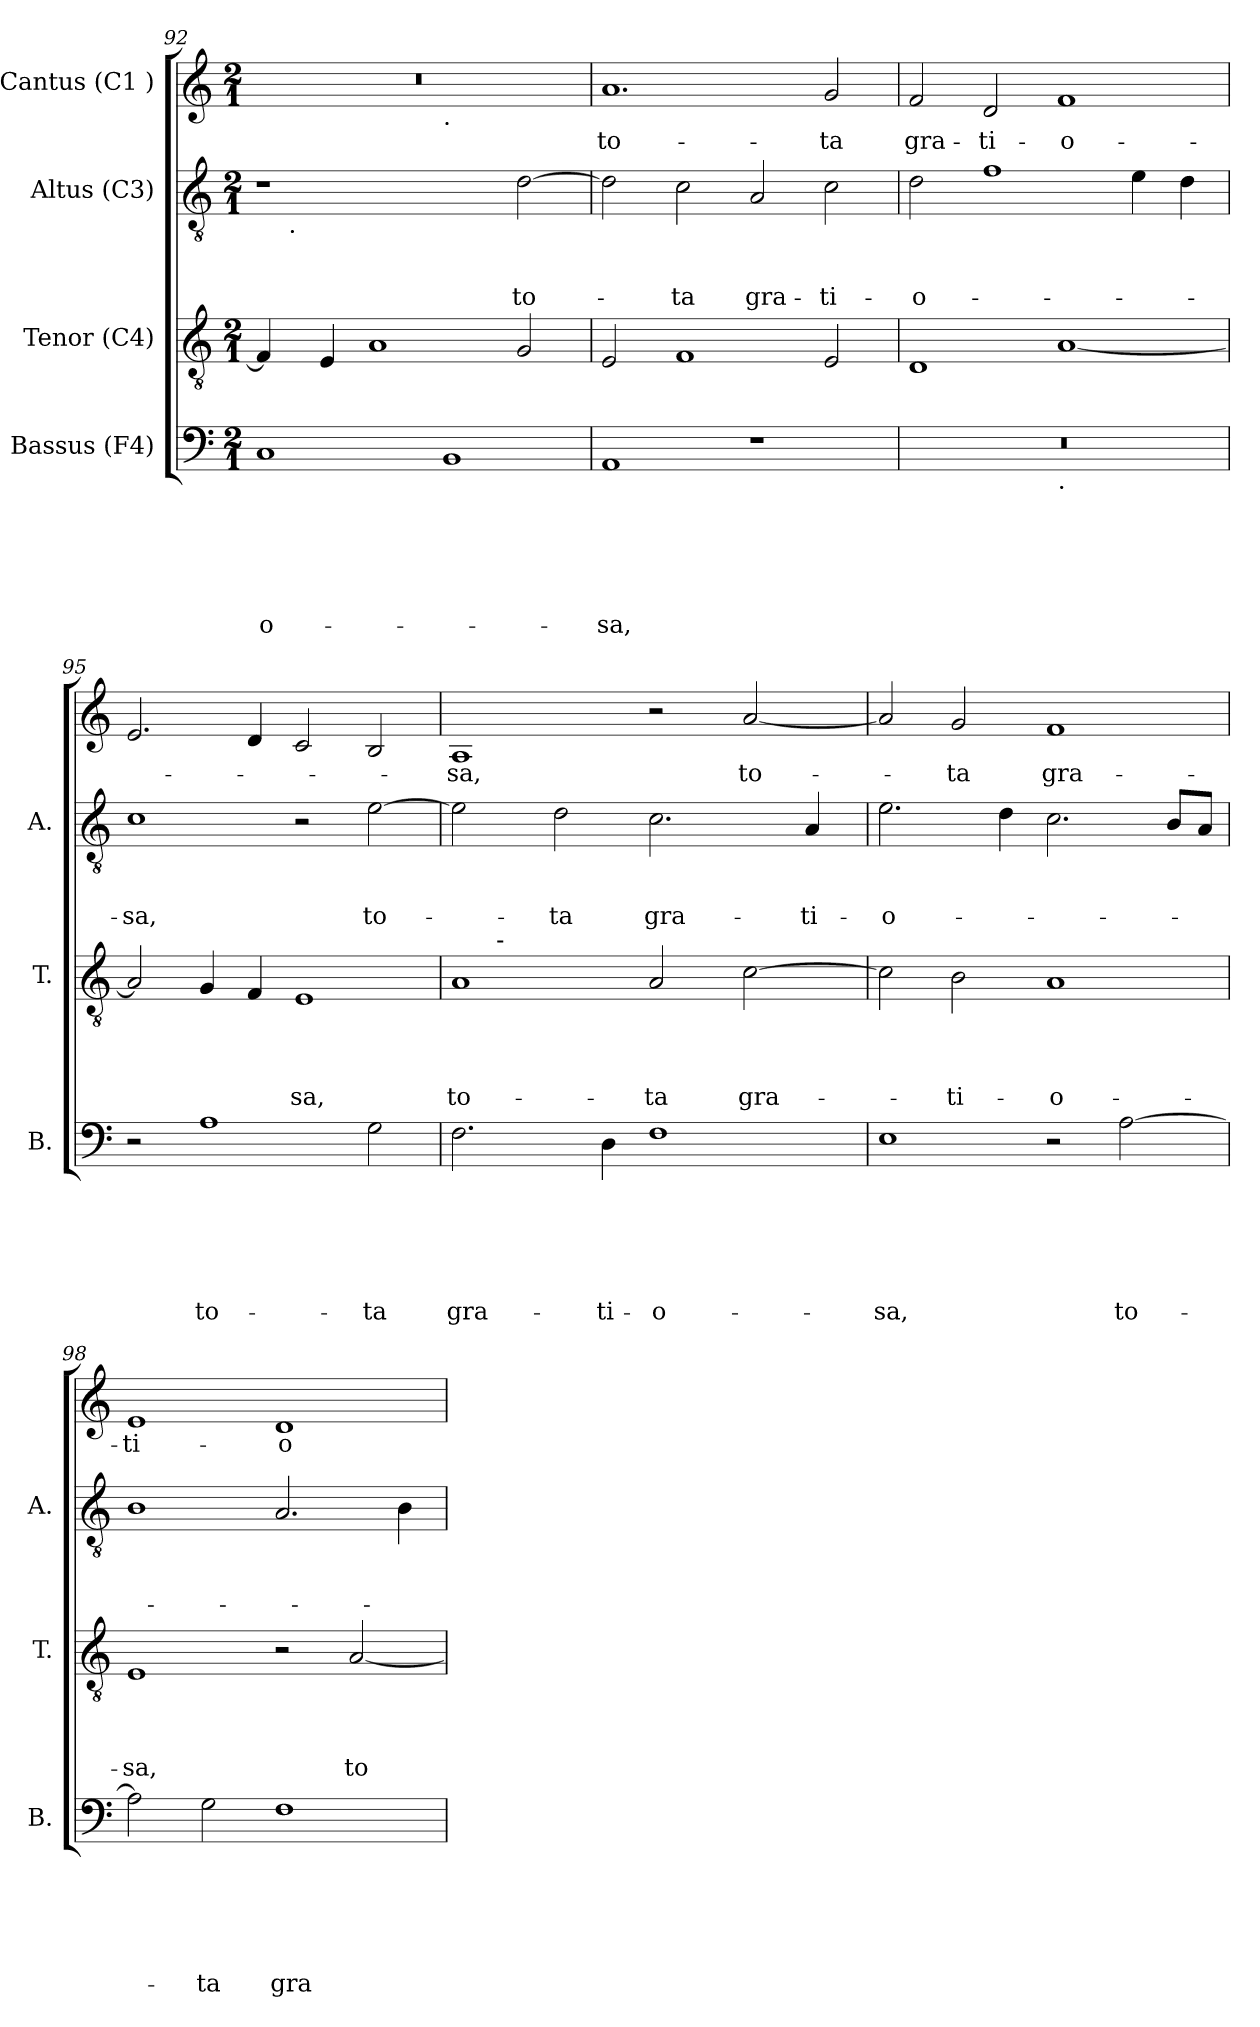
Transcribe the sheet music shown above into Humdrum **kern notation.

**kern	**text	**text	**text	**text	**text	**text	**kern	**text	**text	**text	**text	**kern	**text	**text	**text	**kern	**text
*part4	*part4	*part4	*part4	*part4	*part4	*part4	*part3	*part3	*part3	*part3	*part3	*part2	*part2	*part2	*part2	*part1	*part1
*staff4	*staff4	*staff4	*staff4	*staff4	*staff4	*staff4	*staff3	*staff3	*staff3	*staff3	*staff3	*staff2	*staff2	*staff2	*staff2	*staff1	*staff1
*I"Bassus (F4)	*	*	*	*	*	*	*I"Tenor (C4)	*	*	*	*	*I"Altus (C3)	*	*	*	*I"Cantus (C1 )	*
*I'B.	*	*	*	*	*	*	*I'T.	*	*	*	*	*I'A.	*	*	*	*	*
*clefF4	*	*	*	*	*	*	*clefGv2	*	*	*	*	*clefGv2	*	*	*	*clefG2	*
*k[]	*	*	*	*	*	*	*k[]	*	*	*	*	*k[]	*	*	*	*k[]	*
*C:	*	*	*	*	*	*	*C:	*	*	*	*	*C:	*	*	*	*C:	*
*M2/1	*	*	*	*	*	*	*M2/1	*	*	*	*	*M2/1	*	*	*	*M2/1	*
=92	=92	=92	=92	=92	=92	=92	=92	=92	=92	=92	=92	=92	=92	=92	=92	=92	=92
!	!	!	!	!	!	!LO:LY:b:rj	!	!	!	!	!	!	!	!	!	!	!
*	*	*	*	*	*	*	*	*	*	*	*	*^	*	*	*	*^	*
1C	.	.	.	.	.	-o-	4F/]	.	.	.	.	1r	8ryy	.	.	.	0r	1ryy	.
!	!	!	!	!	!	!	!	!	!	!	!	!	!LO:TX:b:t=.	!	!	!	!	!	!
.	.	.	.	.	.	.	.	.	.	.	.	.	1...ryy	.	.	.	.	.	.
.	.	.	.	.	.	.	4E/	.	.	.	.	.	.	.	.	.	.	.	.
.	.	.	.	.	.	.	1A	.	.	.	.	.	.	.	.	.	.	.	.
!	!	!	!	!	!	!	!	!	!	!	!	!	!	!	!	!	!	!LO:TX:b:t=.	!
1BB	.	.	.	.	.	.	.	.	.	.	.	2ryy	.	.	.	.	.	1ryy	.
!	!	!	!	!	!	!	!	!	!	!	!	!	!	!	!	!LO:LY:b	!	!	!
.	.	.	.	.	.	.	2G/	.	.	.	.	[>2d\	.	.	.	-to-	.	.	.
=93	=93	=93	=93	=93	=93	=93	=93	=93	=93	=93	=93	=93	=93	=93	=93	=93	=93	=93	=93
!	!	!	!	!	!	!LO:LY:b	!	!	!	!	!	!	!	!	!	!	!	!	!LO:LY:b
*	*	*	*	*	*	*	*	*	*	*	*	*v	*v	*	*	*	*	*	*
*	*	*	*	*	*	*	*	*	*	*	*	*	*	*	*	*v	*v	*
1AA	.	.	.	.	.	-sa,	2E/	.	.	.	.	2d\]	.	.	.	1.a	to-
!	!	!	!	!	!	!	!	!	!	!	!	!	!	!	!LO:LY:b	!	!
.	.	.	.	.	.	.	1F	.	.	.	.	2c\	.	.	-ta	.	.
!	!	!	!	!	!	!	!	!	!	!	!	!	!	!	!LO:LY:b	!	!
1r	.	.	.	.	.	.	.	.	.	.	.	2A/	.	.	gra-	.	.
!	!	!	!	!	!	!	!	!	!	!	!	!	!	!	!LO:LY:b	!	!LO:LY:b
.	.	.	.	.	.	.	2E/	.	.	.	.	2c\	.	.	-ti-	2g/	-ta
=94	=94	=94	=94	=94	=94	=94	=94	=94	=94	=94	=94	=94	=94	=94	=94	=94	=94
!	!	!	!	!	!	!	!	!	!	!	!	!	!	!	!LO:LY:b	!	!LO:LY:b
*^	*	*	*	*	*	*	*	*	*	*	*	*	*	*	*	*	*
0r	1ryy	.	.	.	.	.	.	1D	.	.	.	.	2d\	.	.	-o-	2f/	gra-
!	!	!	!	!	!	!	!	!	!	!	!	!	!	!	!	!	!	!LO:LY:b
.	.	.	.	.	.	.	.	.	.	.	.	.	1f	.	.	.	2d/	-ti-
!	!LO:TX:b:t=.	!	!	!	!	!	!	!	!	!	!	!	!	!	!	!	!	!
!	!	!	!	!	!	!	!	!	!	!	!	!	!	!	!	!	!	!LO:LY:b:rj
.	1ryy	.	.	.	.	.	.	[<1A	.	.	.	.	.	.	.	.	1f	-o-
.	.	.	.	.	.	.	.	.	.	.	.	.	4e\	.	.	.	.	.
.	.	.	.	.	.	.	.	.	.	.	.	.	4d\	.	.	.	.	.
=95	=95	=95	=95	=95	=95	=95	=95	=95	=95	=95	=95	=95	=95	=95	=95	=95	=95	=95
!	!	!	!	!	!	!	!	!	!	!	!	!	!	!	!	!LO:LY:b	!	!
*v	*v	*	*	*	*	*	*	*	*	*	*	*	*	*	*	*	*	*
2r	.	.	.	.	.	.	2A/]	.	.	.	.	1c	.	.	-sa,	2.e/	.
!	!	!	!	!	!	!LO:LY:b	!	!	!	!	!	!	!	!	!	!	!
1A	.	.	.	.	.	to-	4G/	.	.	.	.	.	.	.	.	.	.
.	.	.	.	.	.	.	4F/	.	.	.	.	.	.	.	.	4d/	.
!	!	!	!	!	!	!	!	!	!	!	!LO:LY:b	!	!	!	!	!	!
.	.	.	.	.	.	.	1E	.	.	.	-sa,	2r	.	.	.	2c/	.
!	!	!	!	!	!	!LO:LY:b	!	!	!	!	!	!	!	!	!LO:LY:b	!	!
2G\	.	.	.	.	.	-ta	.	.	.	.	.	[<2e\	.	.	to-	2B/	.
!!LO:LB:g=z
=96	=96	=96	=96	=96	=96	=96	=96	=96	=96	=96	=96	=96	=96	=96	=96	=96	=96
!	!	!	!	!	!	!LO:LY:b	!	!	!	!	!LO:LY:b	!	!	!	!	!	!LO:LY:b
*	*	*	*	*	*	*	*^	*	*	*	*	*	*	*	*	*	*
2.F\	.	.	.	.	.	gra-	1A	8ryy	.	.	.	to-	2e\]	.	.	.	1A	-sa,
.	.	.	.	.	.	.	.	32ryy	.	.	.	.	.	.	.	.	.	.
!	!	!	!	!	!	!	!	!LO:TX:a:t=-	!	!	!	!	!	!	!	!	!	!
.	.	.	.	.	.	.	.	1ryy	.	.	.	.	.	.	.	.	.	.
!	!	!	!	!	!	!	!	!	!	!	!	!	!	!	!	!LO:LY:b	!	!
.	.	.	.	.	.	.	.	.	.	.	.	.	2d\	.	.	-ta	.	.
!	!	!	!	!	!	!LO:LY:b	!	!	!	!	!	!	!	!	!	!	!	!
4D\	.	.	.	.	.	-ti-	.	.	.	.	.	.	.	.	.	.	.	.
!	!	!	!	!	!	!LO:LY:b:rj	!	!	!	!	!	!LO:LY:b	!	!	!	!LO:LY:b	!	!
1F	.	.	.	.	.	-o-	2A/	.	.	.	.	-ta	2.c\	.	.	gra-	2r	.
.	.	.	.	.	.	.	.	2ryy	.	.	.	.	.	.	.	.	.	.
!	!	!	!	!	!	!	!	!	!	!	!	!LO:LY:b	!	!	!	!	!	!LO:LY:b
.	.	.	.	.	.	.	[>2c\	.	.	.	.	gra-	.	.	.	.	[<2a/	to-
.	.	.	.	.	.	.	.	4ryy	.	.	.	.	.	.	.	.	.	.
!	!	!	!	!	!	!	!	!	!	!	!	!	!	!	!	!LO:LY:b	!	!
.	.	.	.	.	.	.	.	.	.	.	.	.	4A/	.	.	-ti-	.	.
.	.	.	.	.	.	.	.	16.ryy	.	.	.	.	.	.	.	.	.	.
=97	=97	=97	=97	=97	=97	=97	=97	=97	=97	=97	=97	=97	=97	=97	=97	=97	=97	=97
!	!	!	!	!	!	!LO:LY:b	!	!	!	!	!	!	!	!	!	!LO:LY:b	!	!
*	*	*	*	*	*	*	*v	*v	*	*	*	*	*	*	*	*	*	*
1E	.	.	.	.	.	-sa,	2c\]	.	.	.	.	2.e\	.	.	-o-	2a/]	.
!	!	!	!	!	!	!	!	!	!	!	!LO:LY:b	!	!	!	!	!	!LO:LY:b
.	.	.	.	.	.	.	2B\	.	.	.	-ti-	.	.	.	.	2g/	-ta
.	.	.	.	.	.	.	.	.	.	.	.	4d\	.	.	.	.	.
!	!	!	!	!	!	!	!	!	!	!	!LO:LY:b	!	!	!	!	!	!LO:LY:b
2r	.	.	.	.	.	.	1A	.	.	.	-o-	2.c\	.	.	.	1f	gra-
!	!	!	!	!	!	!LO:LY:b	!	!	!	!	!	!	!	!	!	!	!
[>2A\	.	.	.	.	.	to-	.	.	.	.	.	.	.	.	.	.	.
.	.	.	.	.	.	.	.	.	.	.	.	8B/L	.	.	.	.	.
.	.	.	.	.	.	.	.	.	.	.	.	8A/J	.	.	.	.	.
=98	=98	=98	=98	=98	=98	=98	=98	=98	=98	=98	=98	=98	=98	=98	=98	=98	=98
!	!	!	!	!	!	!	!	!	!	!	!LO:LY:b	!	!	!	!	!	!LO:LY:b
2A\]	.	.	.	.	.	.	1E	.	.	.	-sa,	1B	.	.	.	1e	-ti-
!	!	!	!	!	!	!LO:LY:b	!	!	!	!	!	!	!	!	!	!	!
2G\	.	.	.	.	.	-ta	.	.	.	.	.	.	.	.	.	.	.
!	!	!	!	!	!	!LO:LY:b	!	!	!	!	!	!	!	!	!	!	!LO:LY:b:rj
1F	.	.	.	.	.	gra-	2r	.	.	.	.	2.A/	.	.	.	1d	-o-
!	!	!	!	!	!	!	!	!	!	!	!LO:LY:b	!	!	!	!	!	!
.	.	.	.	.	.	.	[<2A/	.	.	.	to-	.	.	.	.	.	.
.	.	.	.	.	.	.	.	.	.	.	.	4B\	.	.	.	.	.
=	=	=	=	=	=	=	=	=	=	=	=	=	=	=	=	=	=
*-	*-	*-	*-	*-	*-	*-	*-	*-	*-	*-	*-	*-	*-	*-	*-	*-	*-
